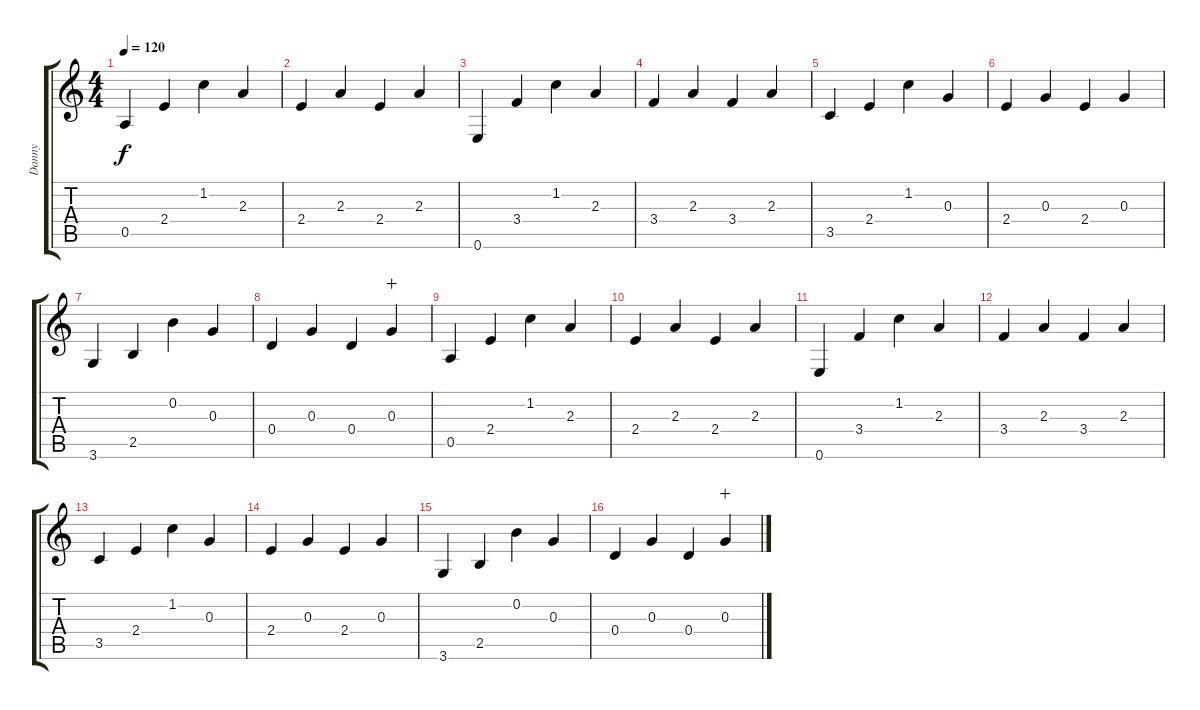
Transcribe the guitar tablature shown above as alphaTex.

\track ("Danny" "Danny") {instrument acousticguitarsteel}
\staff {score tabs}
\tuning (E4 B3 G3 D3 A2 E2) {hide}
\ts (4 4)
\tempo 120
\clef g2
\ks c
0.5.4{dy f} 2.4.4 1.2.4 2.3.4 |
2.4.4 2.3.4 2.4.4 2.3.4 |
0.6.4 3.4.4 1.2.4 2.3.4 |
3.4.4 2.3.4 3.4.4 2.3.4 |
3.5.4 2.4.4 1.2.4 0.3.4 |
2.4.4 0.3.4 2.4.4 0.3.4 |
3.6.4 2.5.4 0.2.4 0.3.4 |
0.4.4 0.3.4 0.4.4 0.3.4{wahc} |
0.5.4 2.4.4 1.2.4 2.3.4 |
2.4.4 2.3.4 2.4.4 2.3.4 |
0.6.4 3.4.4 1.2.4 2.3.4 |
3.4.4 2.3.4 3.4.4 2.3.4 |
3.5.4 2.4.4 1.2.4 0.3.4 |
2.4.4 0.3.4 2.4.4 0.3.4 |
3.6.4 2.5.4 0.2.4 0.3.4 |
0.4.4 0.3.4 0.4.4 0.3.4{wahc}
